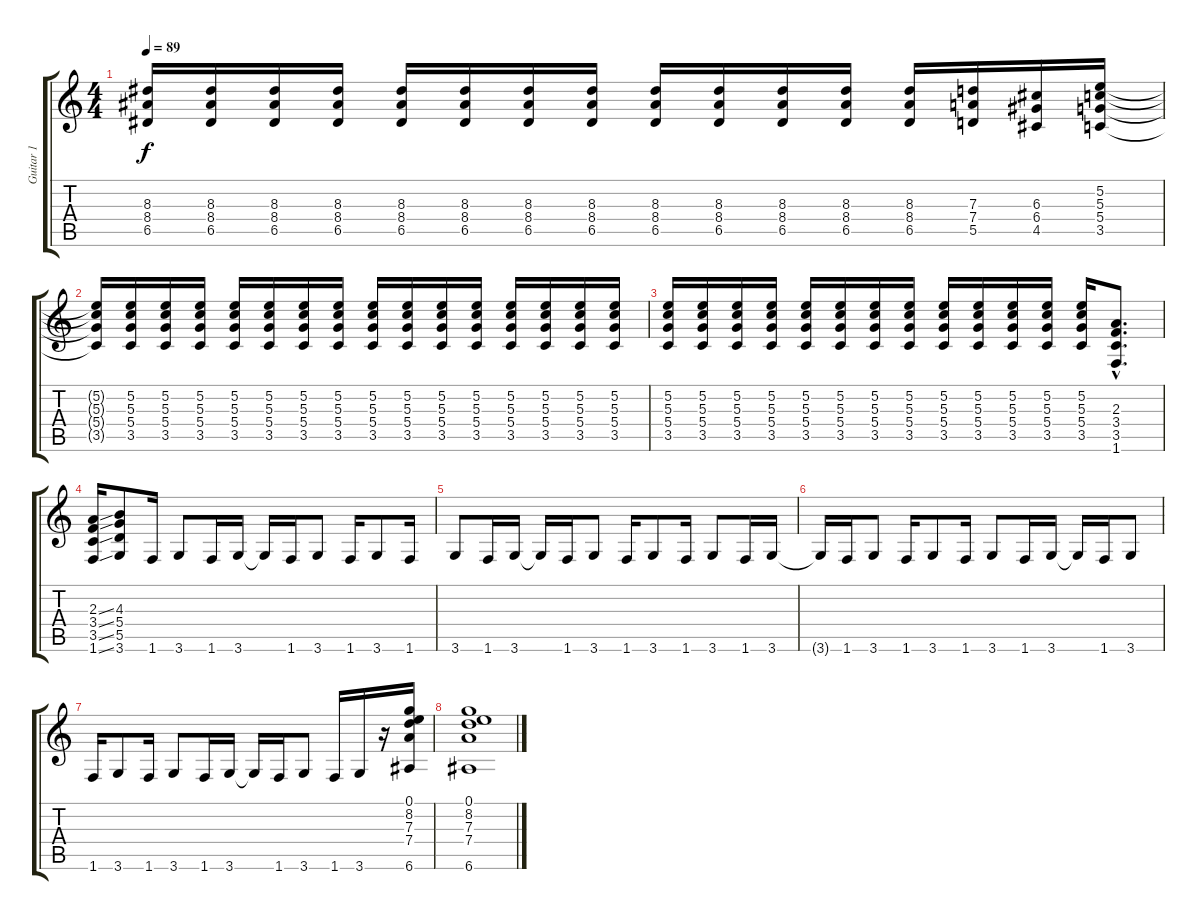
\track ("Guitar 1" "Guitar 1") {instrument overdrivenguitar}
\staff {score tabs}
\tuning (E4 B3 G3 D3 A2 E2) {hide}
\ts (4 4)
\tempo 89
\clef g2
\ks c
(8.3 8.4 6.5).16{dy f} (8.3 8.4 6.5).16 (8.3 8.4 6.5).16 (8.3 8.4 6.5).16 (8.3 8.4 6.5).16 (8.3 8.4 6.5).16 (8.3 8.4 6.5).16 (8.3 8.4 6.5).16 (8.3 8.4 6.5).16 (8.3 8.4 6.5).16 (8.3 8.4 6.5).16 (8.3 8.4 6.5).16 (8.3 8.4 6.5).16 (7.3 7.4 5.5).16 (6.3 6.4 4.5).16 (5.2 5.3 5.4 3.5).16 |
(5.2{t} 5.3{t} 5.4{t} 3.5{t}).16 (5.2 5.3 5.4 3.5).16 (5.2 5.3 5.4 3.5).16 (5.2 5.3 5.4 3.5).16 (5.2 5.3 5.4 3.5).16 (5.2 5.3 5.4 3.5).16 (5.2 5.3 5.4 3.5).16 (5.2 5.3 5.4 3.5).16 (5.2 5.3 5.4 3.5).16 (5.2 5.3 5.4 3.5).16 (5.2 5.3 5.4 3.5).16 (5.2 5.3 5.4 3.5).16 (5.2 5.3 5.4 3.5).16 (5.2 5.3 5.4 3.5).16 (5.2 5.3 5.4 3.5).16 (5.2 5.3 5.4 3.5).16 |
(5.2 5.3 5.4 3.5).16 (5.2 5.3 5.4 3.5).16 (5.2 5.3 5.4 3.5).16 (5.2 5.3 5.4 3.5).16 (5.2 5.3 5.4 3.5).16 (5.2 5.3 5.4 3.5).16 (5.2 5.3 5.4 3.5).16 (5.2 5.3 5.4 3.5).16 (5.2 5.3 5.4 3.5).16 (5.2 5.3 5.4 3.5).16 (5.2 5.3 5.4 3.5).16 (5.2 5.3 5.4 3.5).16 (5.2 5.3 5.4 3.5).16 (2.3{hac} 3.4{hac} 3.5{hac} 1.6{hac}).8{d} |
(2.3{ss} 3.4{ss} 3.5{ss} 1.6{ss}).16 (4.3 5.4 5.5 3.6).8 1.6.16 3.6.8 1.6.16 3.6.16 3.6{t}.16 1.6.16 3.6.8 1.6.16 3.6.8 1.6.16 |
3.6.8 1.6.16 3.6.16 3.6{t}.16 1.6.16 3.6.8 1.6.16 3.6.8 1.6.16 3.6.8 1.6.16 3.6.16 |
3.6{t}.16 1.6.16 3.6.8 1.6.16 3.6.8 1.6.16 3.6.8 1.6.16 3.6.16 3.6{t}.16 1.6.16 3.6.8 |
1.6.16 3.6.8 1.6.16 3.6.8 1.6.16 3.6.16 3.6{t}.16 1.6.16 3.6.8 1.6.16 3.6.16 r.16 (0.1 8.2 7.3 7.4 6.6).16 |
(0.1 8.2 7.3 7.4 6.6).1
